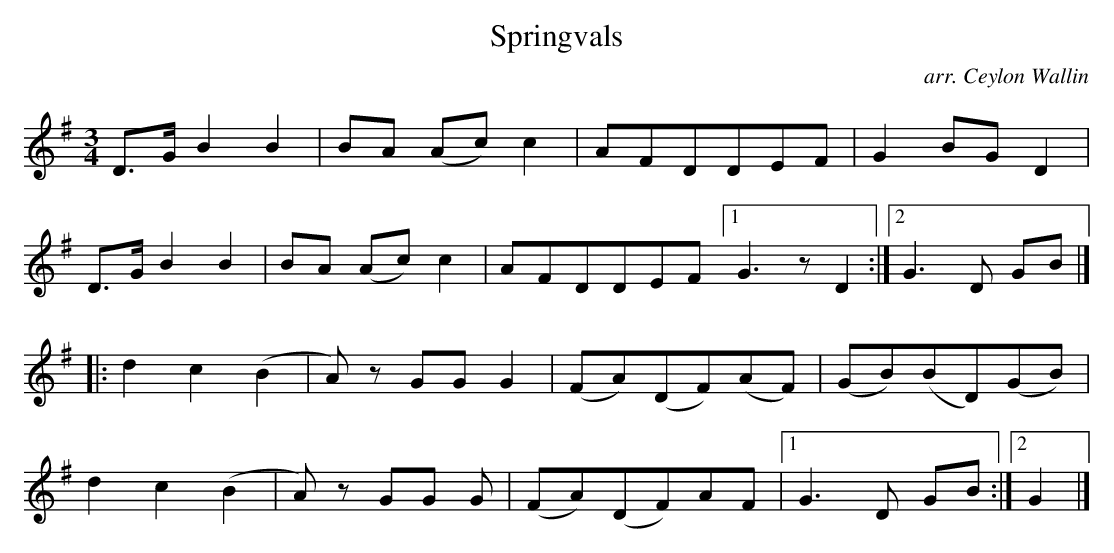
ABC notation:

X:1
T: Springvals
C: arr. Ceylon Wallin
M: 3/4
L: 1/8
K: G
D>G B2 B2 | BA (Ac) c2 | AFDDEF | G2 BG D2 |
D>G B2 B2 | BA (Ac) c2 | AFDDEF [1 G3 z D2 :| [2 G3 D GB |]
|: d2 c2 (B2|A) z GG G2 | (FA)(DF)(AF) | (GB)(BD)(GB) |
d2 c2 (B2|A) z GG G | (FA)(DF)AF | [1 G3 D GB :| [2 G2 |]
